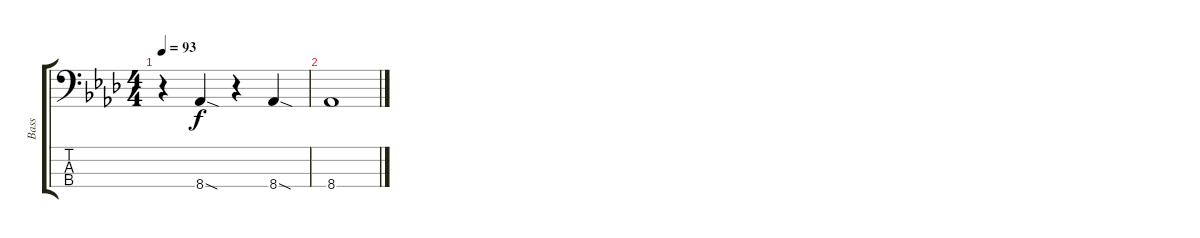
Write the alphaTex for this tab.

\track ("Bass" "Bass") {instrument fretlessbass}
\staff {score tabs}
\tuning (G2 C2 G1 C1) {hide}
\ts (4 4)
\tempo 93
\clef f4
\ks ab
r.4{dy f} 8.4{sod}.4 r.4 8.4{sod}.4 |
8.4.1
